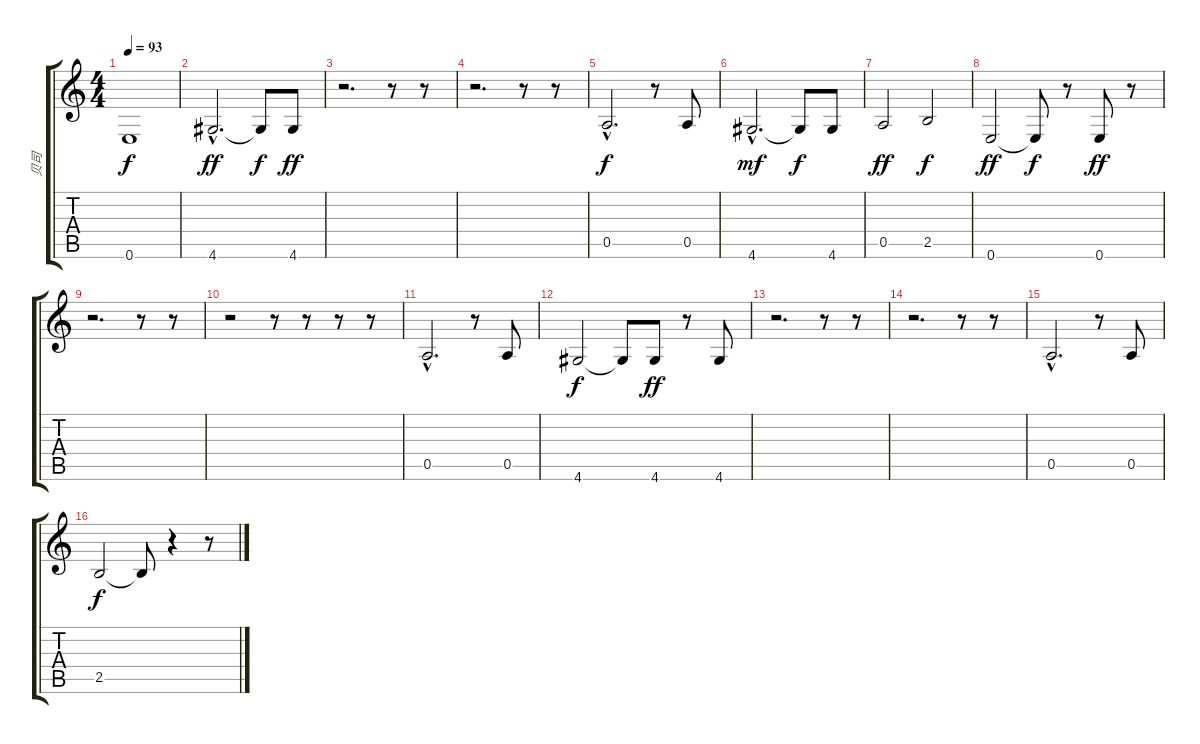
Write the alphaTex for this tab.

\track ("贝司" "贝司") {instrument electricbassfinger}
\staff {score tabs}
\tuning (E4 B3 G3 D3 A2 E2) {hide}
\ts (4 4)
\tempo 93
\clef g2
\ks c
0.6.1{dy f} |
4.6{hac}.2{d dy ff} 4.6{t}.8{dy f} 4.6.8{dy ff} |
r.2{d} r.8 r.8 |
r.2{d} r.8 r.8 |
0.5{hac}.2{d dy f} r.8 0.5.8 |
4.6{hac}.2{d dy mf} 4.6{t}.8{dy f} 4.6.8 |
0.5.2{dy ff} 2.5.2{dy f} |
0.6.2{dy ff} 0.6{t}.8{dy f} r.8 0.6.8{dy ff} r.8 |
r.2{d} r.8 r.8 |
r.2 r.8 r.8 r.8 r.8 |
0.5{hac}.2{d} r.8 0.5.8 |
4.6.2{dy f} 4.6{t}.8 4.6.8{dy ff} r.8 4.6.8 |
r.2{d} r.8 r.8 |
r.2{d} r.8 r.8 |
0.5{hac}.2{d} r.8 0.5.8 |
2.5.2{dy f} 2.5{t}.8 r.4 r.8
